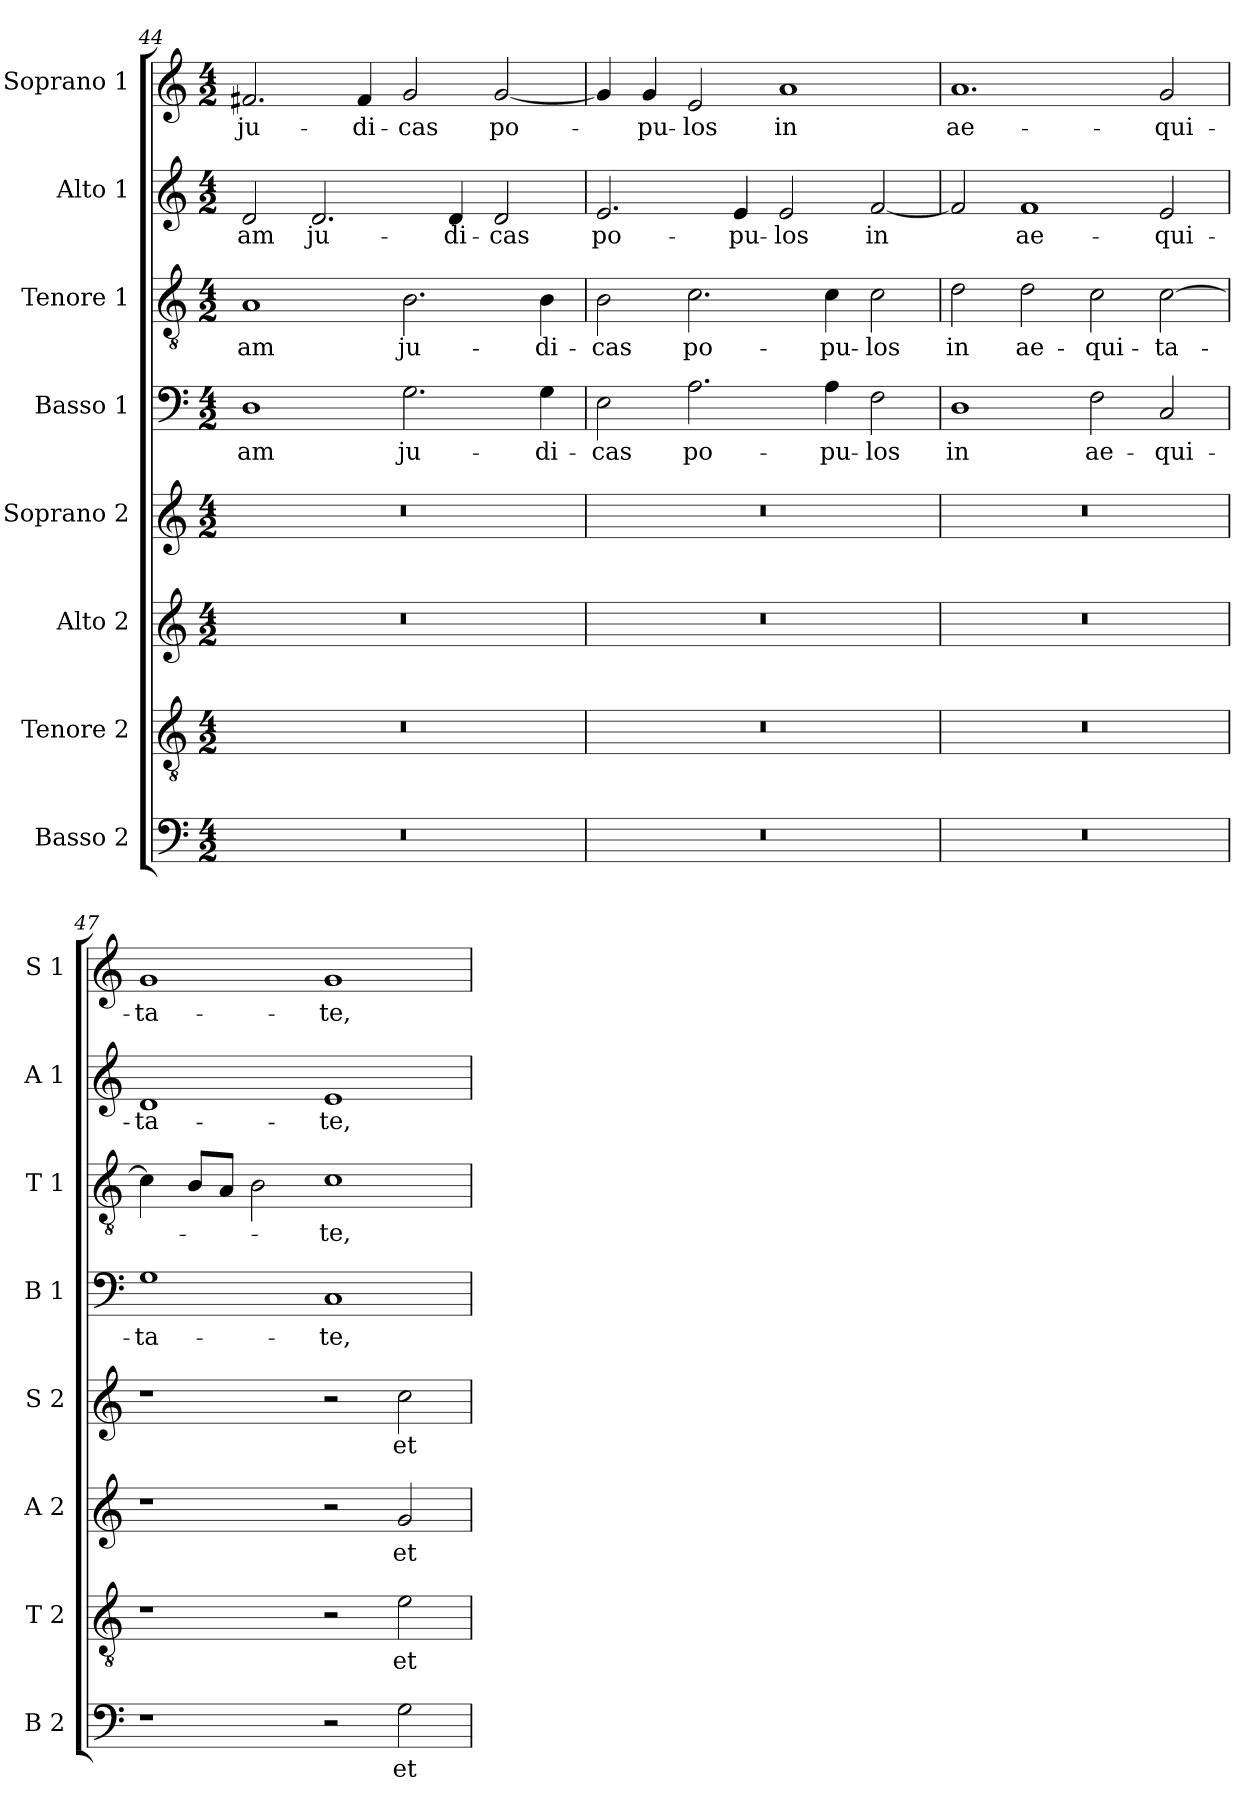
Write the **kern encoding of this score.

**kern	**text	**kern	**text	**kern	**text	**kern	**text	**kern	**text	**kern	**text	**kern	**text	**kern	**text
*part8	*part8	*part7	*part7	*part6	*part6	*part5	*part5	*part4	*part4	*part3	*part3	*part2	*part2	*part1	*part1
*staff8	*staff8	*staff7	*staff7	*staff6	*staff6	*staff5	*staff5	*staff4	*staff4	*staff3	*staff3	*staff2	*staff2	*staff1	*staff1
*I"Basso 2	*	*I"Tenore 2	*	*I"Alto 2	*	*I"Soprano 2	*	*I"Basso 1	*	*I"Tenore 1	*	*I"Alto 1	*	*I"Soprano 1	*
*I'B 2	*	*I'T 2	*	*I'A 2	*	*I'S 2	*	*I'B 1	*	*I'T 1	*	*I'A 1	*	*I'S 1	*
*clefF4	*	*clefGv2	*	*clefG2	*	*clefG2	*	*clefF4	*	*clefGv2	*	*clefG2	*	*clefG2	*
*k[]	*	*k[]	*	*k[]	*	*k[]	*	*k[]	*	*k[]	*	*k[]	*	*k[]	*
*C:	*	*C:	*	*C:	*	*C:	*	*C:	*	*C:	*	*C:	*	*C:	*
*M4/2	*	*M4/2	*	*M4/2	*	*M4/2	*	*M4/2	*	*M4/2	*	*M4/2	*	*M4/2	*
=44	=44	=44	=44	=44	=44	=44	=44	=44	=44	=44	=44	=44	=44	=44	=44
0r	.	0r	.	0r	.	0r	.	1D	-am	1A	-am	2d/	-am	2.f#X/	ju-
.	.	.	.	.	.	.	.	.	.	.	.	2.d/	ju-	.	.
.	.	.	.	.	.	.	.	.	.	.	.	.	.	4f#/	-di-
.	.	.	.	.	.	.	.	2.G\	ju-	2.B\	ju-	.	.	2g/	-cas
.	.	.	.	.	.	.	.	.	.	.	.	4d/	-di-	.	.
.	.	.	.	.	.	.	.	.	.	.	.	2d/	-cas	[2g/	po-
.	.	.	.	.	.	.	.	4G\	-di-	4B\	-di-	.	.	.	.
=45	=45	=45	=45	=45	=45	=45	=45	=45	=45	=45	=45	=45	=45	=45	=45
0r	.	0r	.	0r	.	0r	.	2E\	-cas	2B\	-cas	2.e/	po-	4g/]	.
.	.	.	.	.	.	.	.	.	.	.	.	.	.	4g/	-pu-
.	.	.	.	.	.	.	.	2.A\	po-	2.c\	po-	.	.	2e/	-los
.	.	.	.	.	.	.	.	.	.	.	.	4e/	-pu-	.	.
.	.	.	.	.	.	.	.	.	.	.	.	2e/	-los	1a	in
.	.	.	.	.	.	.	.	4A\	-pu-	4c\	-pu-	.	.	.	.
.	.	.	.	.	.	.	.	2F\	-los	2c\	-los	[2f/	in	.	.
=46	=46	=46	=46	=46	=46	=46	=46	=46	=46	=46	=46	=46	=46	=46	=46
0r	.	0r	.	0r	.	0r	.	1D	in	2d\	in	2f/]	.	1.a	ae-
.	.	.	.	.	.	.	.	.	.	2d\	ae-	1f	ae-	.	.
.	.	.	.	.	.	.	.	2F\	ae-	2c\	-qui-	.	.	.	.
.	.	.	.	.	.	.	.	2C/	-qui-	[2c\	-ta-	2e/	-qui-	2g/	-qui-
=47	=47	=47	=47	=47	=47	=47	=47	=47	=47	=47	=47	=47	=47	=47	=47
1r	.	1r	.	1r	.	1r	.	1G	-ta-	4c\]	.	1d	-ta-	1g	-ta-
.	.	.	.	.	.	.	.	.	.	8B/L	.	.	.	.	.
.	.	.	.	.	.	.	.	.	.	8A/J	.	.	.	.	.
.	.	.	.	.	.	.	.	.	.	2B\	.	.	.	.	.
2r	.	2r	.	2r	.	2r	.	1C	-te,	1c	-te,	1e	-te,	1g	-te,
2G\	et	2e\	et	2g/	et	2cc\	et	.	.	.	.	.	.	.	.
=	=	=	=	=	=	=	=	=	=	=	=	=	=	=	=
*-	*-	*-	*-	*-	*-	*-	*-	*-	*-	*-	*-	*-	*-	*-	*-
